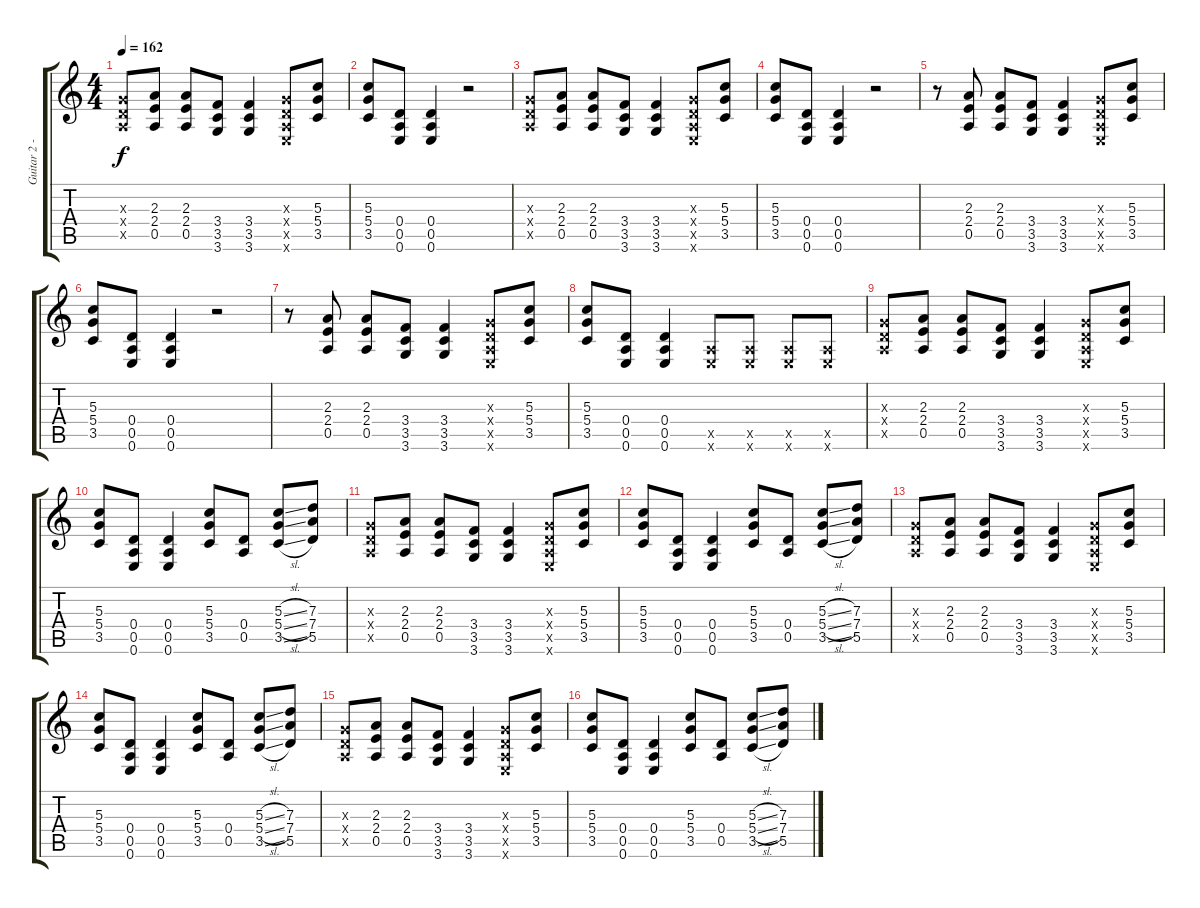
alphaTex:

\track ("Guitar 2 - Lee Gaze" "Guitar 2 -") {instrument overdrivenguitar}
\staff {score tabs}
\tuning (E4 B3 G3 D3 A2 E2) {hide}
\ts (4 4)
\tempo 162
\clef g2
\ks c
(0.3{x} 0.4{x} 0.5{x}).8{dy f} (2.3 2.4 0.5).8 (2.3 2.4 0.5).8 (3.4 3.5 3.6).8 (3.4 3.5 3.6).4 (0.3{x} 0.4{x} 0.5{x} 0.6{x}).8 (5.3 5.4 3.5).8 |
(5.3 5.4 3.5).8 (0.4 0.5 0.6).8 (0.4 0.5 0.6).4 r.2 |
(0.3{x} 0.4{x} 0.5{x}).8 (2.3 2.4 0.5).8 (2.3 2.4 0.5).8 (3.4 3.5 3.6).8 (3.4 3.5 3.6).4 (0.3{x} 0.4{x} 0.5{x} 0.6{x}).8 (5.3 5.4 3.5).8 |
(5.3 5.4 3.5).8 (0.4 0.5 0.6).8 (0.4 0.5 0.6).4 r.2 |
r.8 (2.3 2.4 0.5).8 (2.3 2.4 0.5).8 (3.4 3.5 3.6).8 (3.4 3.5 3.6).4 (0.3{x} 0.4{x} 0.5{x} 0.6{x}).8 (5.3 5.4 3.5).8 |
(5.3 5.4 3.5).8 (0.4 0.5 0.6).8 (0.4 0.5 0.6).4 r.2 |
r.8 (2.3 2.4 0.5).8 (2.3 2.4 0.5).8 (3.4 3.5 3.6).8 (3.4 3.5 3.6).4 (0.3{x} 0.4{x} 0.5{x} 0.6{x}).8 (5.3 5.4 3.5).8 |
(5.3 5.4 3.5).8 (0.4 0.5 0.6).8 (0.4 0.5 0.6).4 (0.5{x} 0.6{x}).8 (0.5{x} 0.6{x}).8 (0.5{x} 0.6{x}).8 (0.5{x} 0.6{x}).8 |
(0.3{x} 0.4{x} 0.5{x}).8 (2.3 2.4 0.5).8 (2.3 2.4 0.5).8 (3.4 3.5 3.6).8 (3.4 3.5 3.6).4 (0.3{x} 0.4{x} 0.5{x} 0.6{x}).8 (5.3 5.4 3.5).8 |
(5.3 5.4 3.5).8 (0.4 0.5 0.6).8 (0.4 0.5 0.6).4 (5.3 5.4 3.5).8 (0.4 0.5).8 (5.3{sl} 5.4{sl} 3.5{sl}).8 (7.3 7.4 5.5).8 |
(0.3{x} 0.4{x} 0.5{x}).8 (2.3 2.4 0.5).8 (2.3 2.4 0.5).8 (3.4 3.5 3.6).8 (3.4 3.5 3.6).4 (0.3{x} 0.4{x} 0.5{x} 0.6{x}).8 (5.3 5.4 3.5).8 |
(5.3 5.4 3.5).8 (0.4 0.5 0.6).8 (0.4 0.5 0.6).4 (5.3 5.4 3.5).8 (0.4 0.5).8 (5.3{sl} 5.4{sl} 3.5{sl}).8 (7.3 7.4 5.5).8 |
(0.3{x} 0.4{x} 0.5{x}).8 (2.3 2.4 0.5).8 (2.3 2.4 0.5).8 (3.4 3.5 3.6).8 (3.4 3.5 3.6).4 (0.3{x} 0.4{x} 0.5{x} 0.6{x}).8 (5.3 5.4 3.5).8 |
(5.3 5.4 3.5).8 (0.4 0.5 0.6).8 (0.4 0.5 0.6).4 (5.3 5.4 3.5).8 (0.4 0.5).8 (5.3{sl} 5.4{sl} 3.5{sl}).8 (7.3 7.4 5.5).8 |
(0.3{x} 0.4{x} 0.5{x}).8 (2.3 2.4 0.5).8 (2.3 2.4 0.5).8 (3.4 3.5 3.6).8 (3.4 3.5 3.6).4 (0.3{x} 0.4{x} 0.5{x} 0.6{x}).8 (5.3 5.4 3.5).8 |
(5.3 5.4 3.5).8 (0.4 0.5 0.6).8 (0.4 0.5 0.6).4 (5.3 5.4 3.5).8 (0.4 0.5).8 (5.3{sl} 5.4{sl} 3.5{sl}).8 (7.3 7.4 5.5).8
